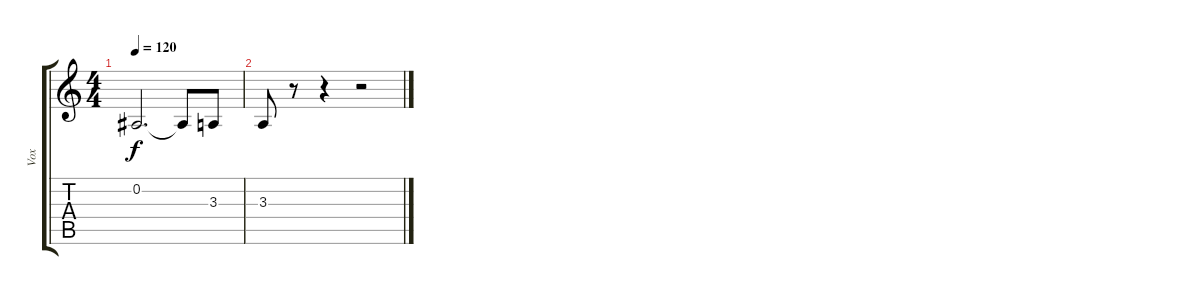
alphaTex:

\track ("Vox" "Vox") {instrument reedorgan}
\staff {score tabs}
\tuning (Eb4 Bb3 Gb3 Db3 Ab2 Eb2) {hide}
\ts (4 4)
\tempo 120
\clef g2
\ks c
0.2.2{d dy f} 0.2{t}.8 3.3.8 |
3.3.8 r.8 r.4 r.2
